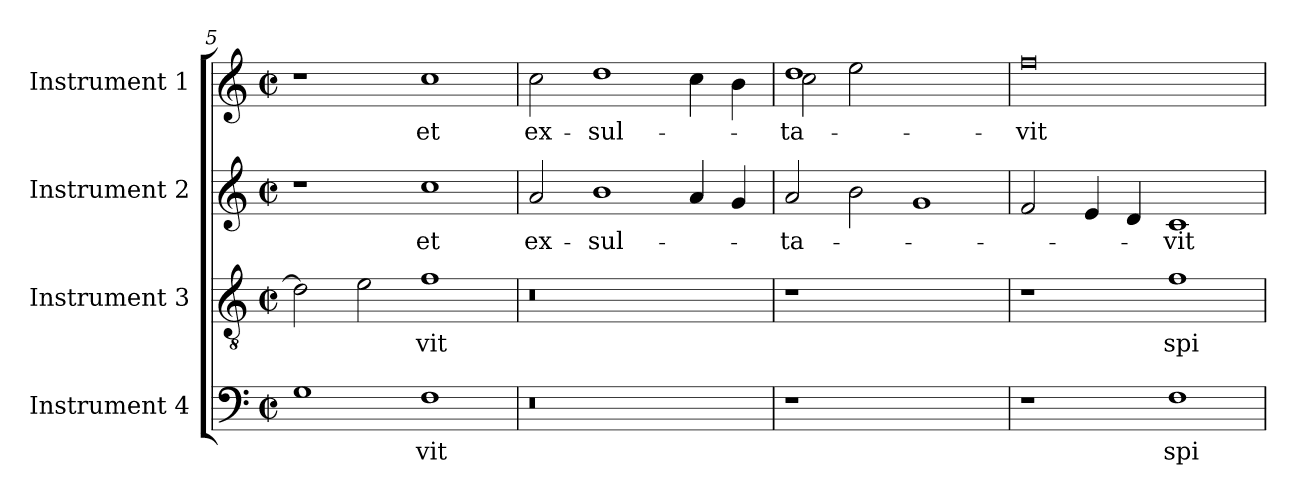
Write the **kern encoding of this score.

**kern	**text	**kern	**text	**kern	**text	**kern	**text
*part4	*part4	*part3	*part3	*part2	*part2	*part1	*part1
*staff4	*staff4	*staff3	*staff3	*staff2	*staff2	*staff1	*staff1
*I"Instrument 4	*	*I"Instrument 3	*	*I"Instrument 2	*	*I"Instrument 1	*
*clefF4	*	*clefGv2	*	*clefG2	*	*clefG2	*
*M2/2	*	*M2/2	*	*M2/2	*	*M2/2	*
*met(c|)	*	*met(c|)	*	*met(c|)	*	*met(c|)	*
=5	=5	=5	=5	=5	=5	=5	=5
1G	.	2d\]	.	1r	.	1r	.
.	.	2e\	.	.	.	.	.
!	!LO:LY:b:cj	!	!LO:LY:b:cj	!	!LO:LY:b:cj	!	!LO:LY:b:cj
1F	-vit	1f	-vit	1cc	et	1cc	et
=6	=6	=6	=6	=6	=6	=6	=6
!	!	!	!	!	!LO:LY:b:cj	!	!LO:LY:b:cj
0r	.	0r	.	2a/	ex-	2cc\	ex-
!	!	!	!	!	!LO:LY:b:cj	!	!LO:LY:b:cj
.	.	.	.	1b	-sul-	1dd	-sul-
.	.	.	.	4a/	.	4cc\	.
.	.	.	.	4g/	.	4b\	.
!!LO:LB:g=z
=7	=7	=7	=7	=7	=7	=7	=7
!	!	!	!	!	!LO:LY:b:cj	!	!LO:LY:b:cj
*	*	*	*	*	*	*^	*
1r	.	1r	.	2a/	-ta-	1dd	2cc\	-ta-
.	.	.	.	2b\	.	.	2ee\	.
1ryy	.	1ryy	.	1g	.	1ryy	1ryy	.
=8	=8	=8	=8	=8	=8	=8	=8	=8
!	!	!	!	!	!	!	!	!LO:LY:b:cj
*	*	*	*	*	*	*v	*v	*
1r	.	1r	.	2f/	.	0ff	-vit
.	.	.	.	4e/	.	.	.
.	.	.	.	4d/	.	.	.
!	!LO:LY:b:cj	!	!LO:LY:b:cj	!	!LO:LY:b:cj	!	!
1F	spi-	1f	spi-	1c	-vit	.	.
=	=	=	=	=	=	=	=
*-	*-	*-	*-	*-	*-	*-	*-
